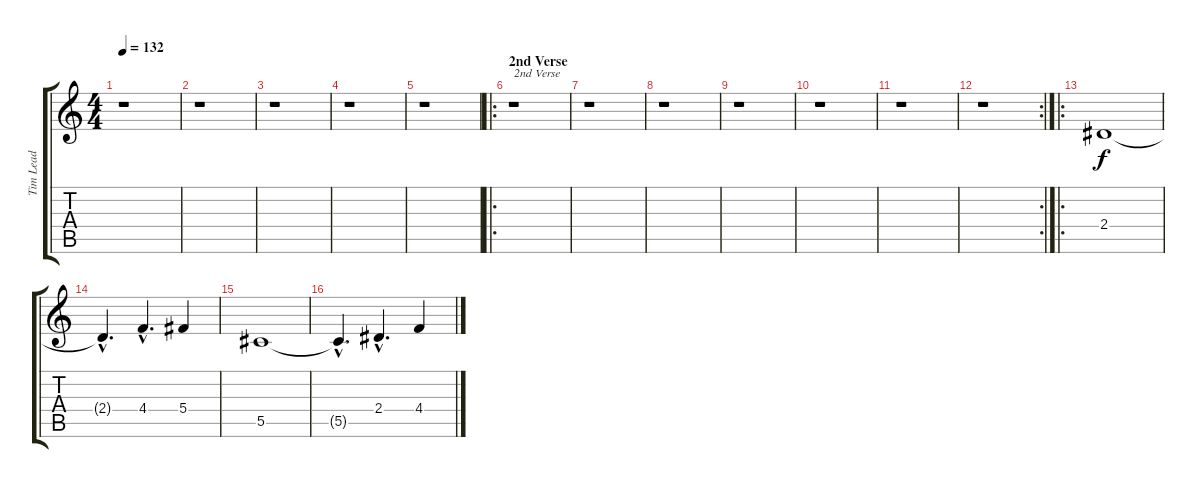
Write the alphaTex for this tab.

\track ("Tim Lead " "Tim Lead ") {instrument distortionguitar}
\staff {score tabs}
\tuning (Eb4 Bb3 Gb3 Db3 Ab2 Eb2) {hide}
\ts (4 4)
\tempo 132
\clef g2
\ks c
r.1{dy f} |
r.1 |
r.1 |
r.1 |
r.1 |
\ro
\section ("" "2nd Verse")
r.1{txt "2nd Verse"} |
r.1 |
r.1 |
r.1 |
r.1 |
r.1 |
\rc 2
r.1 |
\ro
2.4.1 |
2.4{hac t}.4{d} 4.4{hac}.4{d} 5.4.4 |
5.5.1 |
5.5{hac t}.4{d} 2.4{hac}.4{d} 4.4.4
